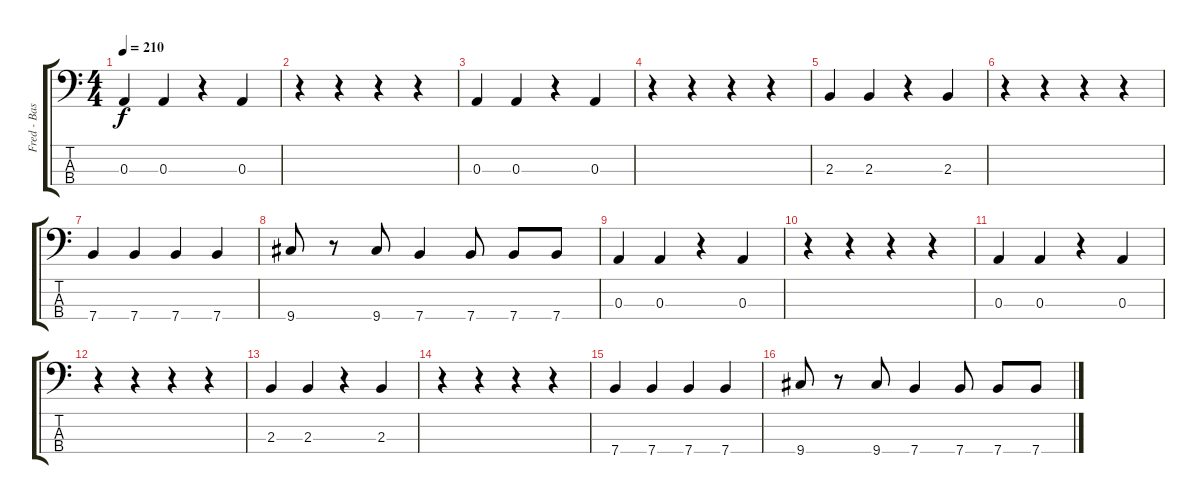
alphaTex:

\track ("Fred - Bas" "Fred - Bas") {instrument electricbasspick}
\staff {score tabs}
\tuning (G2 D2 A1 E1) {hide}
\ts (4 4)
\tempo 210
\clef f4
\ks c
0.3.4{dy f} 0.3.4 r.4 0.3.4 |
r.4 r.4 r.4 r.4 |
0.3.4 0.3.4 r.4 0.3.4 |
r.4 r.4 r.4 r.4 |
2.3.4 2.3.4 r.4 2.3.4 |
r.4 r.4 r.4 r.4 |
7.4.4 7.4.4 7.4.4 7.4.4 |
9.4.8 r.8 9.4.8 7.4.4 7.4.8 7.4.8 7.4.8 |
0.3.4 0.3.4 r.4 0.3.4 |
r.4 r.4 r.4 r.4 |
0.3.4 0.3.4 r.4 0.3.4 |
r.4 r.4 r.4 r.4 |
2.3.4 2.3.4 r.4 2.3.4 |
r.4 r.4 r.4 r.4 |
7.4.4 7.4.4 7.4.4 7.4.4 |
9.4.8 r.8 9.4.8 7.4.4 7.4.8 7.4.8 7.4.8
